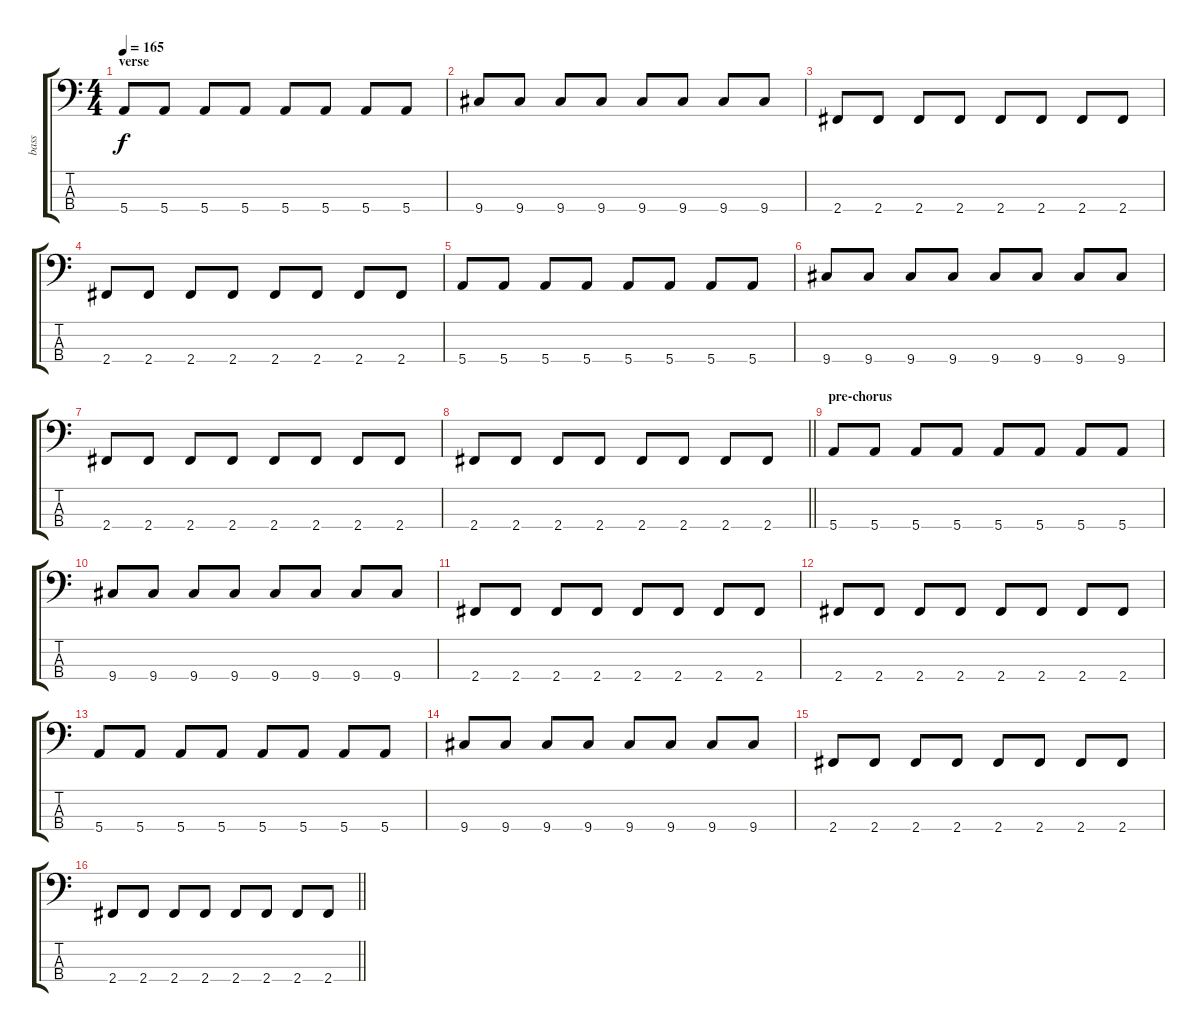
\track ("bass" "bass") {instrument electricbasspick}
\staff {score tabs}
\tuning (G2 D2 A1 E1) {hide}
\ts (4 4)
\section ("" "verse")
\tempo 165
\clef f4
\ks c
5.4.8{dy f} 5.4.8 5.4.8 5.4.8 5.4.8 5.4.8 5.4.8 5.4.8 |
9.4.8 9.4.8 9.4.8 9.4.8 9.4.8 9.4.8 9.4.8 9.4.8 |
2.4.8 2.4.8 2.4.8 2.4.8 2.4.8 2.4.8 2.4.8 2.4.8 |
2.4.8 2.4.8 2.4.8 2.4.8 2.4.8 2.4.8 2.4.8 2.4.8 |
5.4.8 5.4.8 5.4.8 5.4.8 5.4.8 5.4.8 5.4.8 5.4.8 |
9.4.8 9.4.8 9.4.8 9.4.8 9.4.8 9.4.8 9.4.8 9.4.8 |
2.4.8 2.4.8 2.4.8 2.4.8 2.4.8 2.4.8 2.4.8 2.4.8 |
\barLineRight lightlight
2.4.8 2.4.8 2.4.8 2.4.8 2.4.8 2.4.8 2.4.8 2.4.8 |
\section ("" "pre-chorus")
5.4.8 5.4.8 5.4.8 5.4.8 5.4.8 5.4.8 5.4.8 5.4.8 |
9.4.8 9.4.8 9.4.8 9.4.8 9.4.8 9.4.8 9.4.8 9.4.8 |
2.4.8 2.4.8 2.4.8 2.4.8 2.4.8 2.4.8 2.4.8 2.4.8 |
2.4.8 2.4.8 2.4.8 2.4.8 2.4.8 2.4.8 2.4.8 2.4.8 |
5.4.8 5.4.8 5.4.8 5.4.8 5.4.8 5.4.8 5.4.8 5.4.8 |
9.4.8 9.4.8 9.4.8 9.4.8 9.4.8 9.4.8 9.4.8 9.4.8 |
2.4.8 2.4.8 2.4.8 2.4.8 2.4.8 2.4.8 2.4.8 2.4.8 |
\barLineRight lightlight
2.4.8 2.4.8 2.4.8 2.4.8 2.4.8 2.4.8 2.4.8 2.4.8
